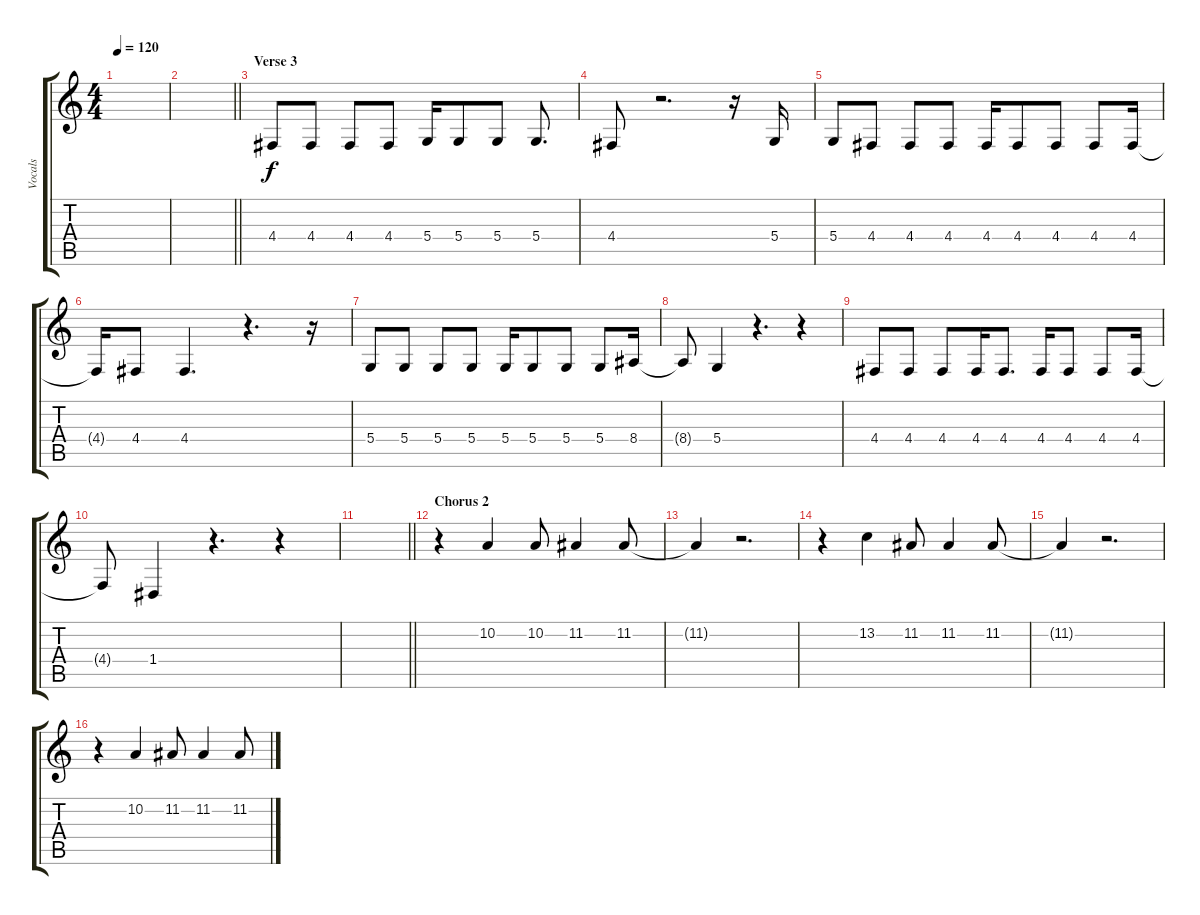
\track ("Vocals" "Vocals") {instrument lead6voice}
\staff {score tabs}
\tuning (E4 B3 G3 D3 A2 E2) {hide}
\ts (4 4)
\tempo 120
\clef g2
\ks c
|
\barLineRight lightlight
|
\section ("" "Verse 3")
4.4.8 4.4.8 4.4.8 4.4.8 5.4.16 5.4.8 5.4.8 5.4.8{d} |
4.4.8 r.2{d} r.16 5.4.16 |
5.4.8 4.4.8 4.4.8 4.4.8 4.4.16 4.4.8 4.4.8 4.4.8 4.4.16 |
4.4{t}.16 4.4.8 4.4.4{d} r.4{d} r.16 |
5.4.8 5.4.8 5.4.8 5.4.8 5.4.16 5.4.8 5.4.8 5.4.8 8.4.16 |
8.4{t}.8 5.4.4 r.4{d} r.4 |
4.4.8 4.4.8 4.4.8 4.4.16 4.4.8{d} 4.4.16 4.4.8 4.4.8 4.4.16 |
4.4{t}.8 1.4.4 r.4{d} r.4 |
\barLineRight lightlight
|
\section ("" "Chorus 2")
r.4 10.2.4 10.2.8 11.2.4 11.2.8 |
11.2{t}.4 r.2{d} |
r.4 13.2.4 11.2.8 11.2.4 11.2.8 |
11.2{t}.4 r.2{d} |
r.4 10.2.4 11.2.8 11.2.4 11.2.8
